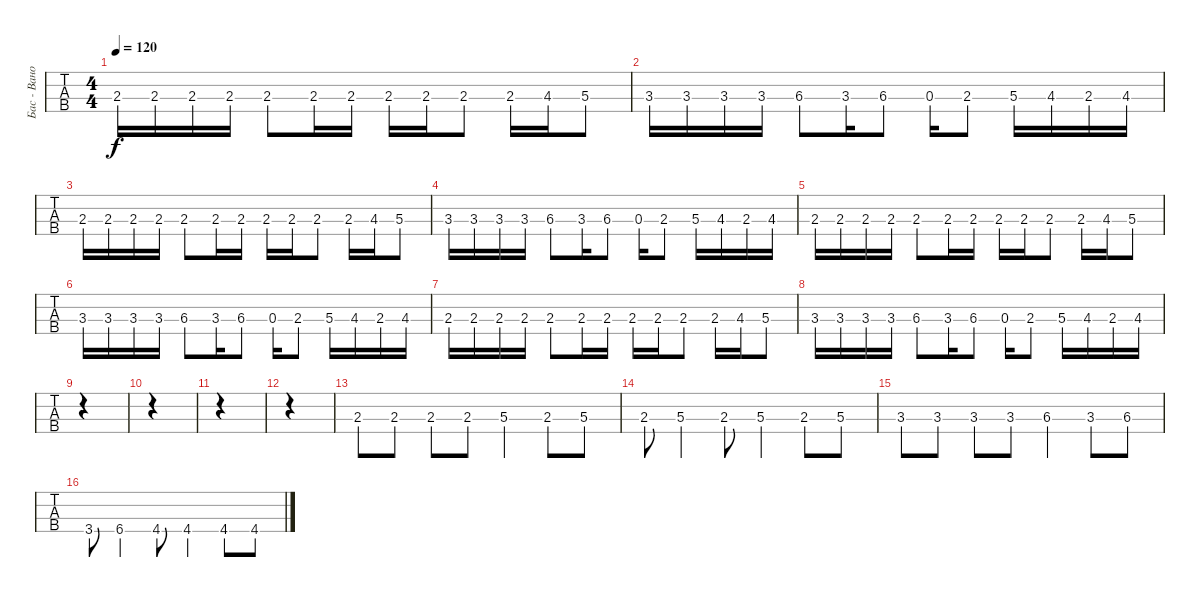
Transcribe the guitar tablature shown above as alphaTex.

\track ("Бас - Вано" "Бас - Вано") {instrument electricbassfinger}
\staff {tabs}
\tuning (G2 D2 A1 E1) {hide}
\ts (4 4)
\tempo 120
\clef f4
\ks c
2.3.16{dy f} 2.3.16 2.3.16 2.3.16 2.3.8 2.3.16 2.3.16 2.3.16 2.3.16 2.3.8 2.3.16 4.3.16 5.3.8 |
3.3.16 3.3.16 3.3.16 3.3.16 6.3.8 3.3.16 6.3.8 0.3.16 2.3.8 5.3.16 4.3.16 2.3.16 4.3.16 |
2.3.16 2.3.16 2.3.16 2.3.16 2.3.8 2.3.16 2.3.16 2.3.16 2.3.16 2.3.8 2.3.16 4.3.16 5.3.8 |
3.3.16 3.3.16 3.3.16 3.3.16 6.3.8 3.3.16 6.3.8 0.3.16 2.3.8 5.3.16 4.3.16 2.3.16 4.3.16 |
2.3.16 2.3.16 2.3.16 2.3.16 2.3.8 2.3.16 2.3.16 2.3.16 2.3.16 2.3.8 2.3.16 4.3.16 5.3.8 |
3.3.16 3.3.16 3.3.16 3.3.16 6.3.8 3.3.16 6.3.8 0.3.16 2.3.8 5.3.16 4.3.16 2.3.16 4.3.16 |
2.3.16 2.3.16 2.3.16 2.3.16 2.3.8 2.3.16 2.3.16 2.3.16 2.3.16 2.3.8 2.3.16 4.3.16 5.3.8 |
3.3.16 3.3.16 3.3.16 3.3.16 6.3.8 3.3.16 6.3.8 0.3.16 2.3.8 5.3.16 4.3.16 2.3.16 4.3.16 |
|
|
|
|
2.3.8 2.3.8 2.3.8 2.3.8 5.3.4 2.3.8 5.3.8 |
2.3.8 5.3.4 2.3.8 5.3.4 2.3.8 5.3.8 |
3.3.8 3.3.8 3.3.8 3.3.8 6.3.4 3.3.8 6.3.8 |
3.4.8 6.4.4 4.4.8 4.4.4 4.4.8 4.4.8
